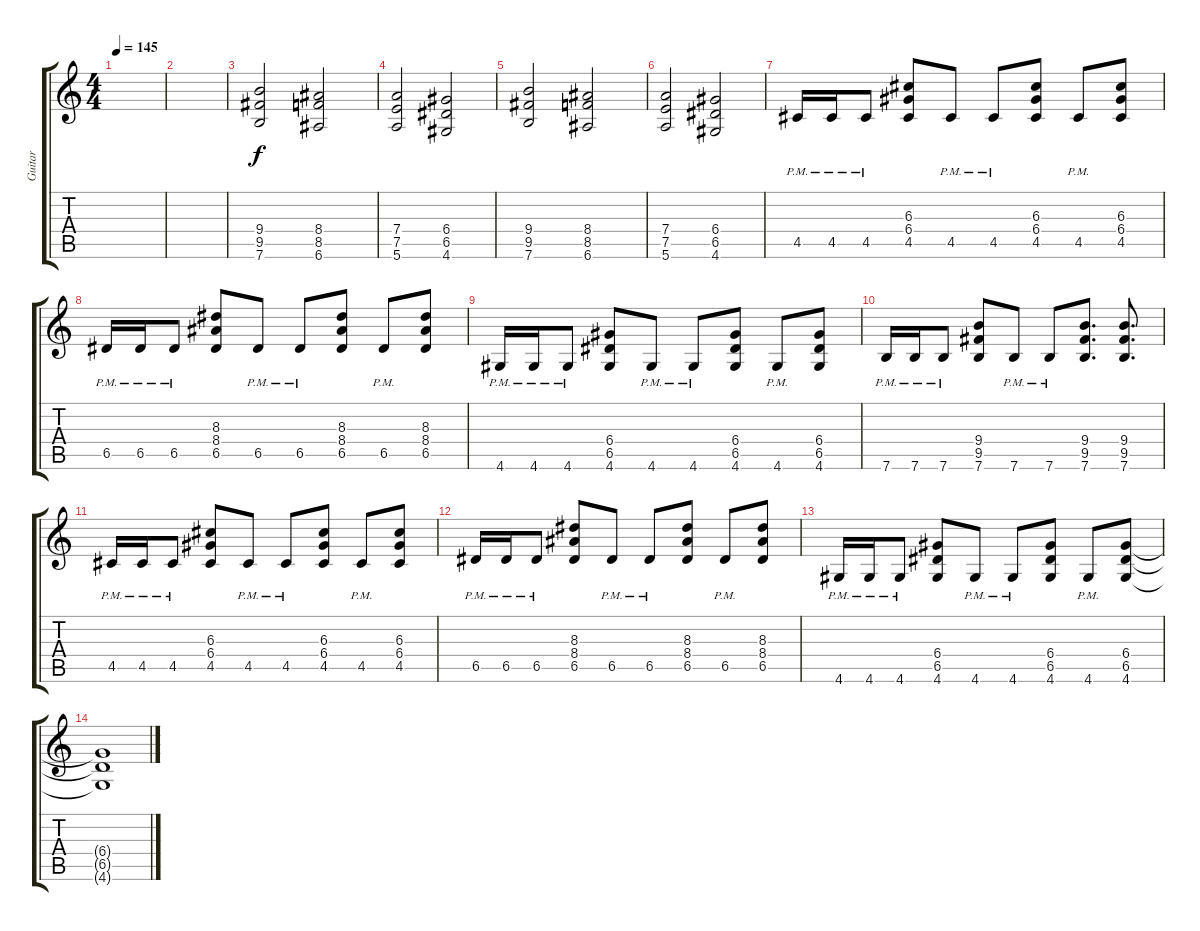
\track ("Guitar" "Guitar") {instrument distortionguitar}
\staff {score tabs}
\tuning (E4 B3 G3 D3 A2 E2) {hide}
\ts (4 4)
\tempo 145
\clef g2
\ks c
|
|
(9.4 9.5 7.6).2{volume 16 instrument distortionguitar} (8.4 8.5 6.6).2 |
(7.4 7.5 5.6).2 (6.4 6.5 4.6).2 |
(9.4 9.5 7.6).2 (8.4 8.5 6.6).2 |
(7.4 7.5 5.6).2 (6.4 6.5 4.6).2 |
4.5{pm}.16 4.5{pm}.16 4.5{pm}.8 (6.3 6.4 4.5).8 4.5{pm}.8 4.5{pm}.8 (6.3 6.4 4.5).8 4.5{pm}.8 (6.3 6.4 4.5).8 |
6.5{pm}.16 6.5{pm}.16 6.5{pm}.8 (8.3 8.4 6.5).8 6.5{pm}.8 6.5{pm}.8 (8.3 8.4 6.5).8 6.5{pm}.8 (8.3 8.4 6.5).8 |
4.6{pm}.16 4.6{pm}.16 4.6{pm}.8 (6.4 6.5 4.6).8 4.6{pm}.8 4.6{pm}.8 (6.4 6.5 4.6).8 4.6{pm}.8 (6.4 6.5 4.6).8 |
7.6{pm}.16 7.6{pm}.16 7.6{pm}.8 (9.4 9.5 7.6).8 7.6{pm}.8 7.6{pm}.8 (9.4 9.5 7.6).8{d} (9.4 9.5 7.6).8{d} |
4.5{pm}.16 4.5{pm}.16 4.5{pm}.8 (6.3 6.4 4.5).8 4.5{pm}.8 4.5{pm}.8 (6.3 6.4 4.5).8 4.5{pm}.8 (6.3 6.4 4.5).8 |
6.5{pm}.16 6.5{pm}.16 6.5{pm}.8 (8.3 8.4 6.5).8 6.5{pm}.8 6.5{pm}.8 (8.3 8.4 6.5).8 6.5{pm}.8 (8.3 8.4 6.5).8 |
4.6{pm}.16 4.6{pm}.16 4.6{pm}.8 (6.4 6.5 4.6).8 4.6{pm}.8 4.6{pm}.8 (6.4 6.5 4.6).8 4.6{pm}.8 (6.4 6.5 4.6).8 |
(6.4{t} 6.5{t} 4.6{t}).1
